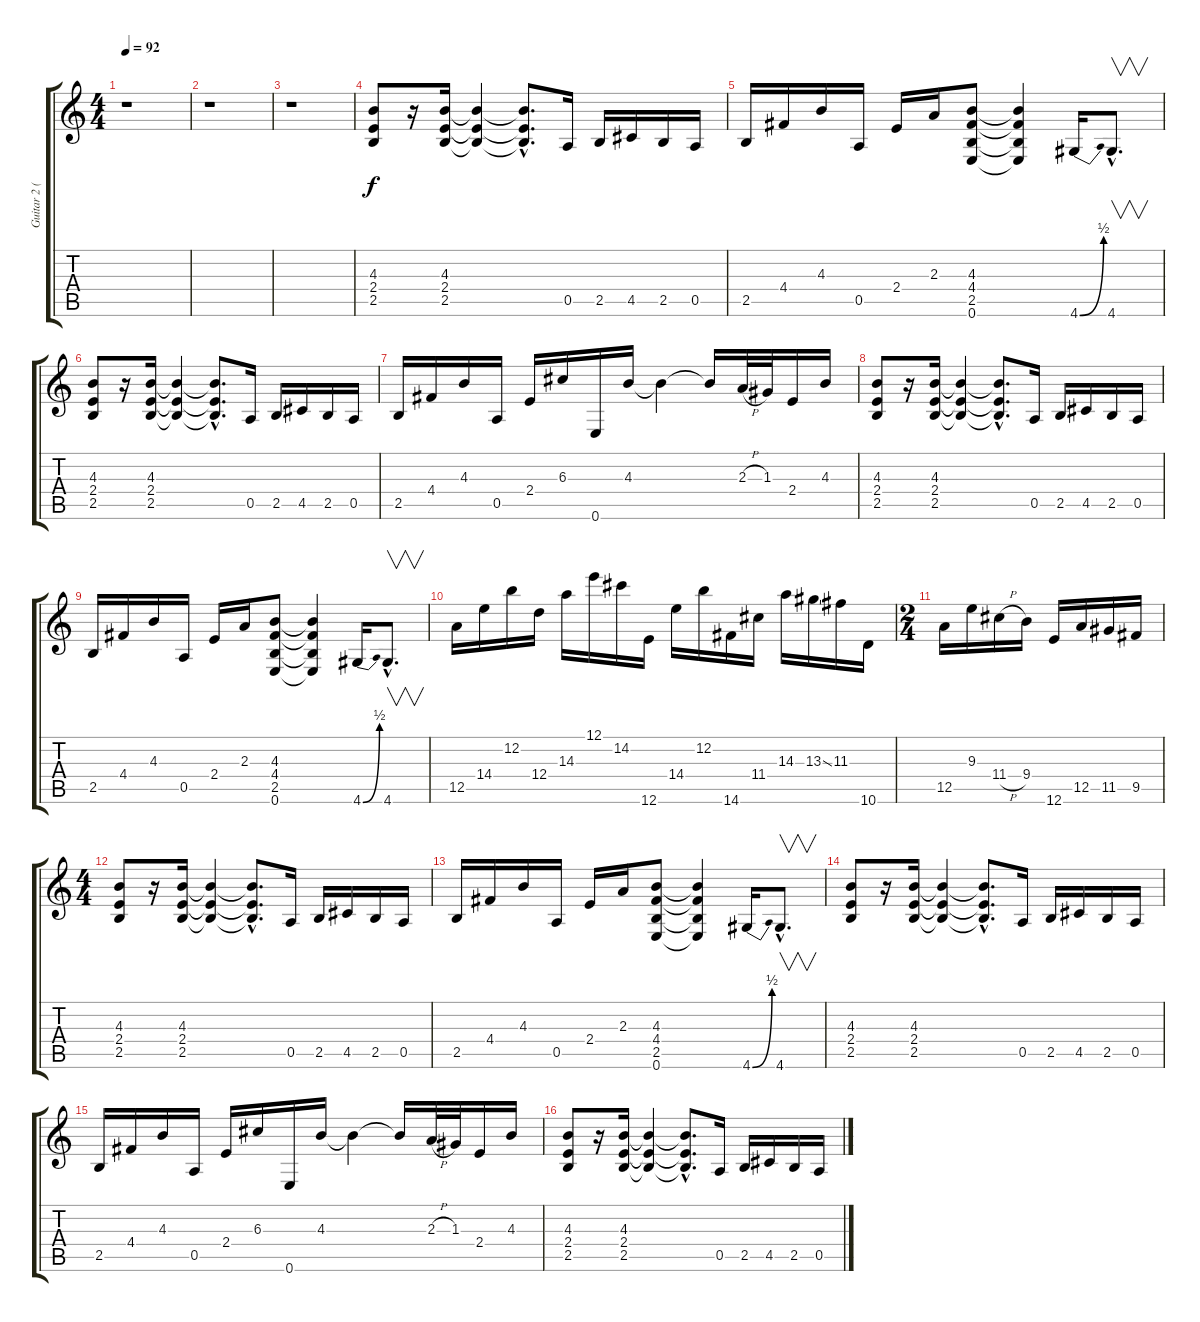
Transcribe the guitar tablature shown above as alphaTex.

\track ("Guitar 2 (Rhythm)" "Guitar 2 (") {instrument overdrivenguitar}
\staff {score tabs}
\tuning (E4 B3 G3 D3 A2 E2) {hide}
\ts (4 4)
\tempo 92
\clef g2
\ks c
r.1{dy f} |
r.1 |
r.1 |
(4.3 2.4 2.5).8 r.16 (4.3 2.4 2.5).16 (4.3{t} 2.4{t} 2.5{t}).4 (4.3{hac t} 2.4{hac t} 2.5{hac t}).8{d} 0.5.16 2.5.16 4.5.16 2.5.16 0.5.16 |
2.5.16 4.4.16 4.3.16 0.5.16 2.4.16 2.3.16 (4.3 4.4 2.5 0.6).8 (4.3{t} 4.4{t} 2.5{t} 0.6{t}).4 4.6{be (bend 0 0 60 2)}.16 4.6{hac}.8{v d} |
(4.3 2.4 2.5).8 r.16 (4.3 2.4 2.5).16 (4.3{t} 2.4{t} 2.5{t}).4 (4.3{hac t} 2.4{hac t} 2.5{hac t}).8{d} 0.5.16 2.5.16 4.5.16 2.5.16 0.5.16 |
2.5.16 4.4.16 4.3.16 0.5.16 2.4.16 6.3.16 0.6.16 4.3.16 4.3{t}.4 4.3{t}.16 2.3{h}.32 1.3.32 2.4.16 4.3.16 |
(4.3 2.4 2.5).8 r.16 (4.3 2.4 2.5).16 (4.3{t} 2.4{t} 2.5{t}).4 (4.3{hac t} 2.4{hac t} 2.5{hac t}).8{d} 0.5.16 2.5.16 4.5.16 2.5.16 0.5.16 |
2.5.16 4.4.16 4.3.16 0.5.16 2.4.16 2.3.16 (4.3 4.4 2.5 0.6).8 (4.3{t} 4.4{t} 2.5{t} 0.6{t}).4 4.6{be (bend 0 0 60 2)}.16 4.6{hac}.8{v d} |
12.5.16 14.4.16 12.2.16 12.4.16 14.3.16 12.1.16 14.2.16 12.6.16 14.4.16 12.2.16 14.6.16 11.4.16 14.3.16 13.3{ss}.16 11.3.16 10.6.16 |
\ts (2 4)
12.5.16 9.3.16 11.4{h}.16 9.4.16 12.6.16 12.5.16 11.5.16 9.5.16 |
\ts (4 4)
(4.3 2.4 2.5).8 r.16 (4.3 2.4 2.5).16 (4.3{t} 2.4{t} 2.5{t}).4 (4.3{hac t} 2.4{hac t} 2.5{hac t}).8{d} 0.5.16 2.5.16 4.5.16 2.5.16 0.5.16 |
2.5.16 4.4.16 4.3.16 0.5.16 2.4.16 2.3.16 (4.3 4.4 2.5 0.6).8 (4.3{t} 4.4{t} 2.5{t} 0.6{t}).4 4.6{be (bend 0 0 60 2)}.16 4.6{hac}.8{v d} |
(4.3 2.4 2.5).8 r.16 (4.3 2.4 2.5).16 (4.3{t} 2.4{t} 2.5{t}).4 (4.3{hac t} 2.4{hac t} 2.5{hac t}).8{d} 0.5.16 2.5.16 4.5.16 2.5.16 0.5.16 |
2.5.16 4.4.16 4.3.16 0.5.16 2.4.16 6.3.16 0.6.16 4.3.16 4.3{t}.4 4.3{t}.16 2.3{h}.32 1.3.32 2.4.16 4.3.16 |
(4.3 2.4 2.5).8 r.16 (4.3 2.4 2.5).16 (4.3{t} 2.4{t} 2.5{t}).4 (4.3{hac t} 2.4{hac t} 2.5{hac t}).8{d} 0.5.16 2.5.16 4.5.16 2.5.16 0.5.16
